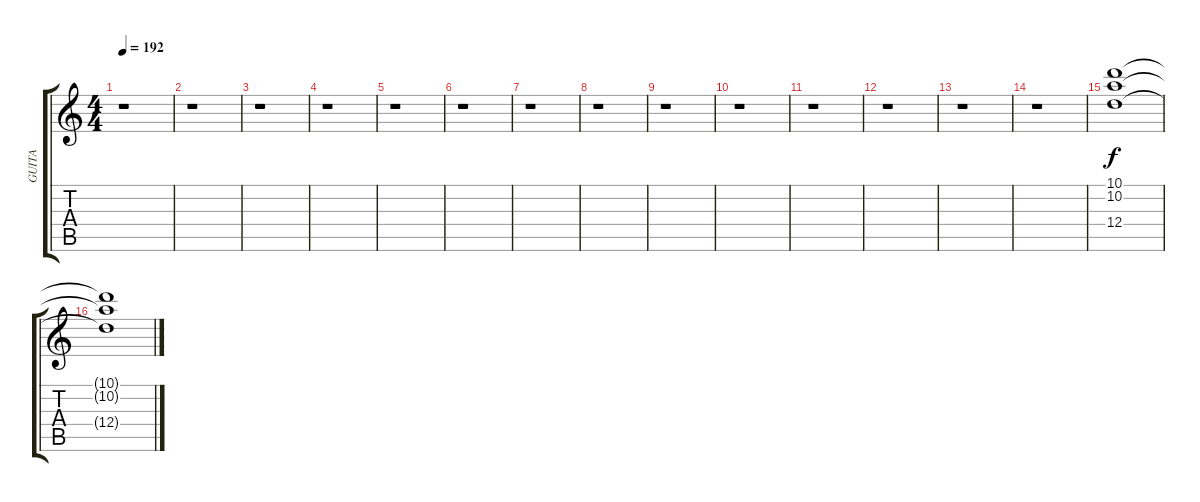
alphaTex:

\track ("     GUITAR" "     GUITA") {instrument distortionguitar}
\staff {score tabs}
\tuning (E4 B3 G3 D3 A2 E2) {hide}
\ts (4 4)
\tempo 192
\clef g2
\ks c
r.1{dy f} |
r.1 |
r.1 |
r.1 |
r.1 |
r.1 |
r.1 |
r.1 |
r.1 |
r.1 |
r.1 |
r.1 |
r.1 |
r.1 |
(10.1 10.2 12.4).1 |
(10.1{t} 10.2{t} 12.4{t}).1
